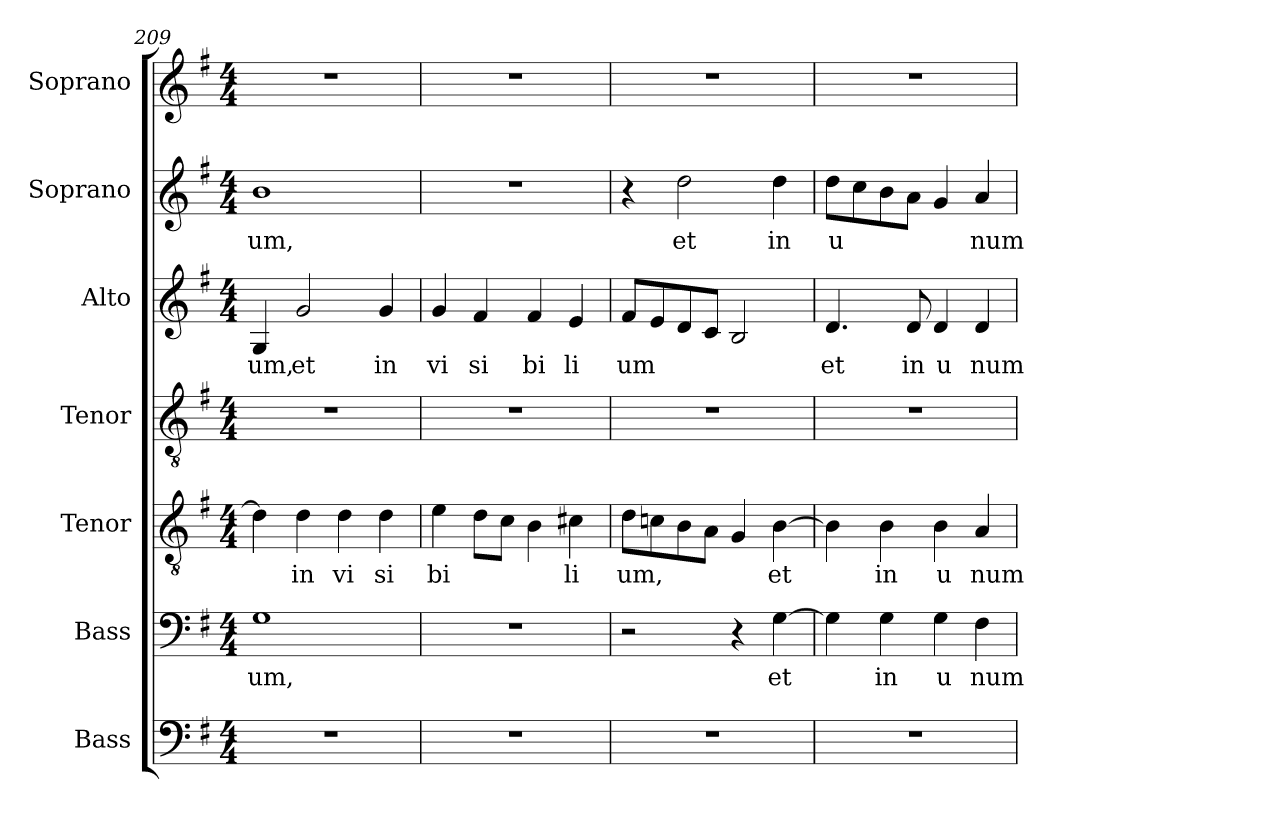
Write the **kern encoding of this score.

**kern	**kern	**text	**kern	**text	**kern	**kern	**text	**kern	**text	**kern
*part7	*part6	*part6	*part5	*part5	*part4	*part3	*part3	*part2	*part2	*part1
*staff7	*staff6	*staff6	*staff5	*staff5	*staff4	*staff3	*staff3	*staff2	*staff2	*staff1
*I"Bass	*I"Bass	*	*I"Tenor	*	*I"Tenor	*I"Alto	*	*I"Soprano	*	*I"Soprano
*I'B.	*I'B.	*	*I'T.	*	*I'T.	*I'A.	*	*I'S.	*	*I'S.
*clefF4	*clefF4	*	*clefGv2	*	*clefGv2	*clefG2	*	*clefG2	*	*clefG2
*	*	*	*ITrd7c12	*	*ITrd7c12	*	*	*	*	*
*k[f#]	*k[f#]	*	*k[f#]	*	*k[f#]	*k[f#]	*	*k[f#]	*	*k[f#]
*G:	*G:	*	*G:	*	*G:	*G:	*	*G:	*	*G:
*M4/4	*M4/4	*	*M4/4	*	*M4/4	*M4/4	*	*M4/4	*	*M4/4
=209	=209	=209	=209	=209	=209	=209	=209	=209	=209	=209
!	!	!LO:LY:b:color=#000000	!	!	!	!	!	!	!	!
!	!	!	!	!	!	!	!LO:LY:b:color=#000000	!	!	!
!	!	!	!	!	!	!	!	!	!LO:LY:b:color=#000000	!
1r	1Gi	um,	4Di\]	.	1r	4Gi/	um,	1bi	um,	1r
!	!	!	!	!LO:LY:b:color=#000000	!	!	!	!	!	!
!	!	!	!	!	!	!	!LO:LY:b:color=#000000	!	!	!
.	.	.	4Di\	in	.	2gi/	et	.	.	.
!	!	!	!	!LO:LY:b:color=#000000	!	!	!	!	!	!
.	.	.	4Di\	vi	.	.	.	.	.	.
!	!	!	!	!LO:LY:b:color=#000000	!	!	!	!	!	!
!	!	!	!	!	!	!	!LO:LY:b:color=#000000	!	!	!
.	.	.	4Di\	si	.	4gi/	in	.	.	.
=210	=210	=210	=210	=210	=210	=210	=210	=210	=210	=210
!	!	!	!	!LO:LY:b:color=#000000	!	!	!	!	!	!
!	!	!	!	!	!	!	!LO:LY:b:color=#000000	!	!	!
1r	1r	.	4Ei\	bi	1r	4gi/	vi	1r	.	1r
!	!	!	!	!	!	!	!LO:LY:b:color=#000000	!	!	!
.	.	.	8Di\L	.	.	4f#i/	si	.	.	.
.	.	.	8Ci\J	.	.	.	.	.	.	.
!	!	!	!	!	!	!	!LO:LY:b:color=#000000	!	!	!
.	.	.	4BBi\	.	.	4f#i/	bi	.	.	.
!	!	!	!	!LO:LY:b:color=#000000	!	!	!	!	!	!
!	!	!	!	!	!	!	!LO:LY:b:color=#000000	!	!	!
.	.	.	4C#Xi\	li	.	4ei/	li	.	.	.
=211	=211	=211	=211	=211	=211	=211	=211	=211	=211	=211
!	!	!	!	!LO:LY:b:color=#000000	!	!	!	!	!	!
!	!	!	!	!	!	!	!LO:LY:b:color=#000000	!	!	!
1r	2r	.	8Di\L	um,	1r	8f#i/L	um	4r	.	1r
.	.	.	8Cni\	.	.	8ei/	.	.	.	.
!	!	!	!	!	!	!	!	!	!LO:LY:b:color=#000000	!
.	.	.	8BBi\	.	.	8di/	.	2ddi\	et	.
.	.	.	8AAi\J	.	.	8ci/J	.	.	.	.
.	4r	.	4GGi/	.	.	2Bi/	.	.	.	.
!	!	!LO:LY:b:color=#000000	!	!	!	!	!	!	!	!
!	!	!	!	!LO:LY:b:color=#000000	!	!	!	!	!	!
!	!	!	!	!	!	!	!	!	!LO:LY:b:color=#000000	!
.	[4Gi\	et	[4BBi\	et	.	.	.	4ddi\	in	.
=212	=212	=212	=212	=212	=212	=212	=212	=212	=212	=212
!	!	!	!	!	!	!	!LO:LY:b:color=#000000	!	!	!
!	!	!	!	!	!	!	!	!	!LO:LY:b:color=#000000	!
1r	4Gi\]	.	4BBi\]	.	1r	4.di/	et	8ddi\L	u	1r
.	.	.	.	.	.	.	.	8cci\	.	.
!	!	!LO:LY:b:color=#000000	!	!	!	!	!	!	!	!
!	!	!	!	!LO:LY:b:color=#000000	!	!	!	!	!	!
.	4Gi\	in	4BBi\	in	.	.	.	8bi\	.	.
!	!	!	!	!	!	!	!LO:LY:b:color=#000000	!	!	!
.	.	.	.	.	.	8di/	in	8ai\J	.	.
!	!	!LO:LY:b:color=#000000	!	!	!	!	!	!	!	!
!	!	!	!	!LO:LY:b:color=#000000	!	!	!	!	!	!
!	!	!	!	!	!	!	!LO:LY:b:color=#000000	!	!	!
.	4Gi\	u	4BBi\	u	.	4di/	u	4gi/	.	.
!	!	!LO:LY:b:color=#000000	!	!	!	!	!	!	!	!
!	!	!	!	!LO:LY:b:color=#000000	!	!	!	!	!	!
!	!	!	!	!	!	!	!LO:LY:b:color=#000000	!	!	!
!	!	!	!	!	!	!	!	!	!LO:LY:b:color=#000000	!
.	4F#i\	num	4AAi/	num	.	4di/	num	4ai/	num	.
=	=	=	=	=	=	=	=	=	=	=
*-	*-	*-	*-	*-	*-	*-	*-	*-	*-	*-
